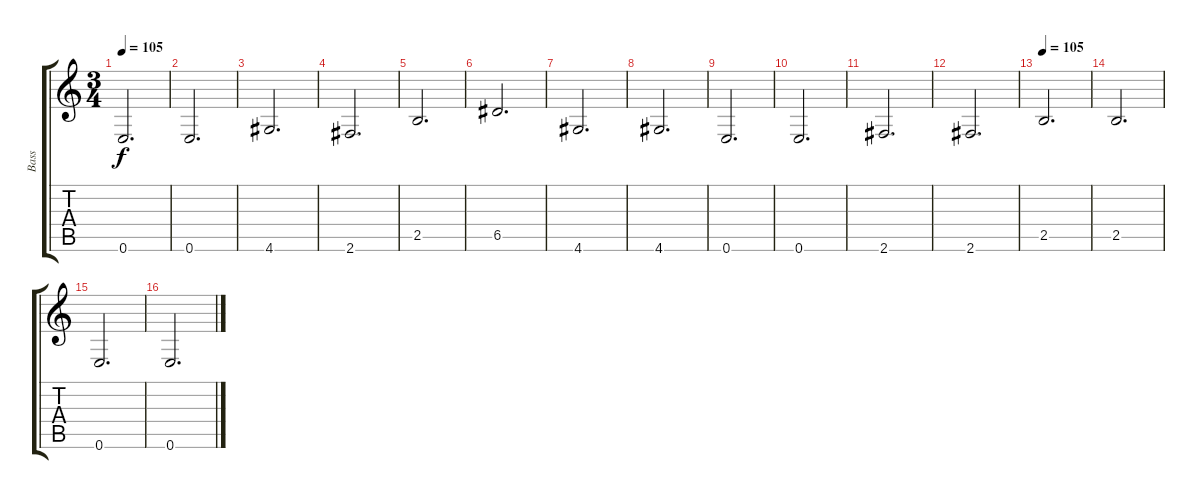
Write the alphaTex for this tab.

\track ("Bass" "Bass") {instrument electricbassfinger}
\staff {score tabs}
\tuning (E4 B3 G3 D3 A2 E2) {hide}
\ts (3 4)
\tempo 105
\clef g2
\ks c
0.6.2{d dy f} |
0.6.2{d} |
4.6.2{d} |
2.6.2{d} |
2.5.2{d} |
6.5.2{d} |
4.6.2{d} |
4.6.2{d} |
0.6.2{d} |
0.6.2{d} |
2.6.2{d} |
2.6.2{d} |
\tempo 105
2.5.2{d} |
2.5.2{d} |
0.6.2{d} |
0.6.2{d}
